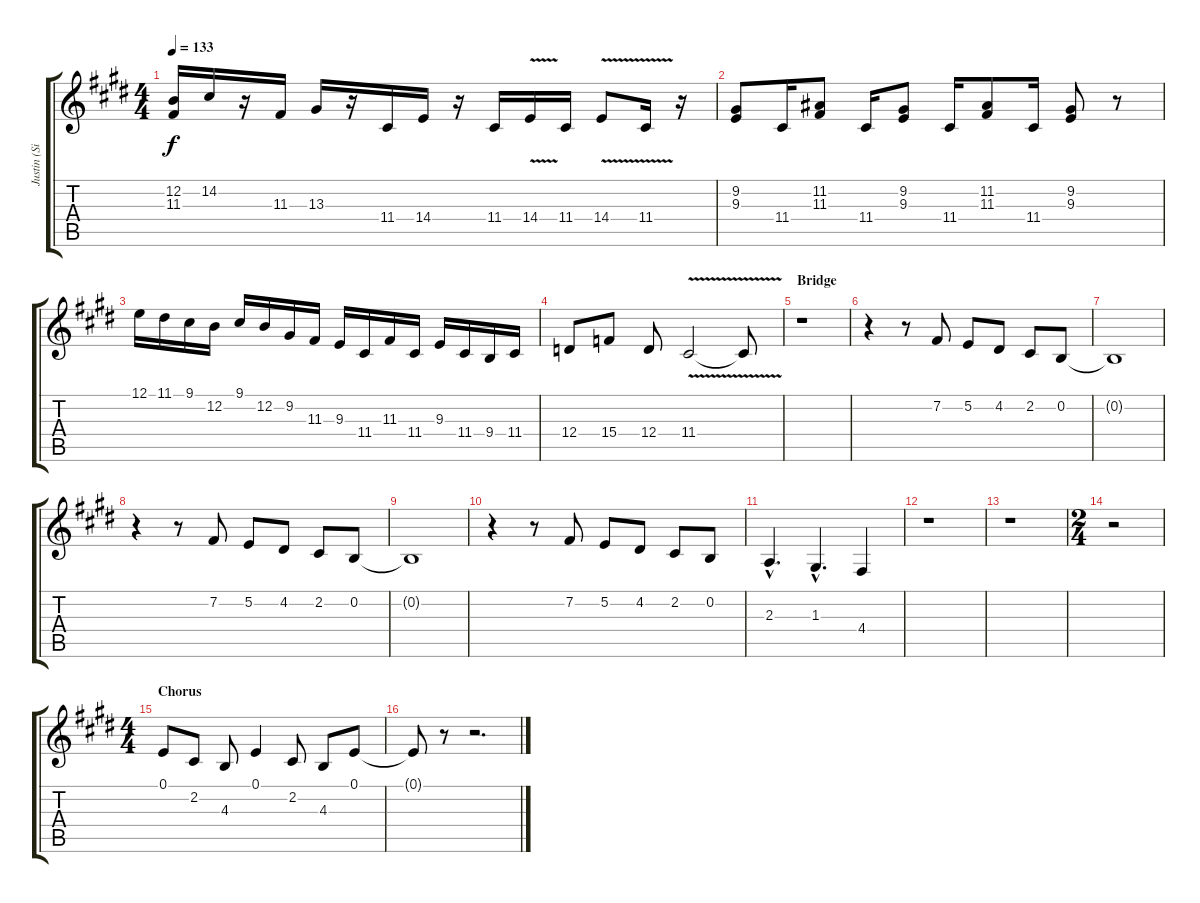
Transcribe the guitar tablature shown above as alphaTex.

\track ("Justin (Sitar/Acoustic Guitar)" "Justin (Si") {instrument sitar}
\staff {score tabs}
\tuning (E4 B3 G3 D3 A2 E2) {hide}
\ts (4 4)
\tempo 133
\clef g2
\ks e
(12.2 11.3).16{dy f} 14.2.16 r.16 11.3.16 13.3.16 r.16 11.4.16 14.4.16 r.16 11.4.16 14.4{v}.16 11.4.16 14.4{v}.8 11.4{v}.16 r.16 |
(9.2 9.3).8 11.4.16 (11.2 11.3).8 11.4.16 (9.2 9.3).8 11.4.16 (11.2 11.3).8 11.4.16 (9.2 9.3).8 r.8 |
12.1.16 11.1.16 9.1.16 12.2.16 9.1.16 12.2.16 9.2.16 11.3.16 9.3.16 11.4.16 11.3.16 11.4.16 9.3.16 11.4.16 9.4.16 11.4.16 |
12.4.8 15.4.8 12.4.8 11.4{v}.2 11.4{t}.8 |
\section ("" "Bridge")
r.1{volume 12 instrument sitar} |
r.4 r.8 7.2.8 5.2.8 4.2.8 2.2.8 0.2.8 |
0.2{t}.1 |
r.4 r.8 7.2.8 5.2.8 4.2.8 2.2.8 0.2.8 |
0.2{t}.1 |
r.4 r.8 7.2.8 5.2.8 4.2.8 2.2.8 0.2.8 |
2.3{hac}.4{d} 1.3{hac}.4{d} 4.4.4 |
r.1 |
r.1 |
\ts (2 4)
r.2 |
\ts (4 4)
\section ("" "Chorus")
0.1.8{volume 10} 2.2.8 4.3.8 0.1.4 2.2.8 4.3.8 0.1.8 |
0.1{t}.8 r.8 r.2{d}
